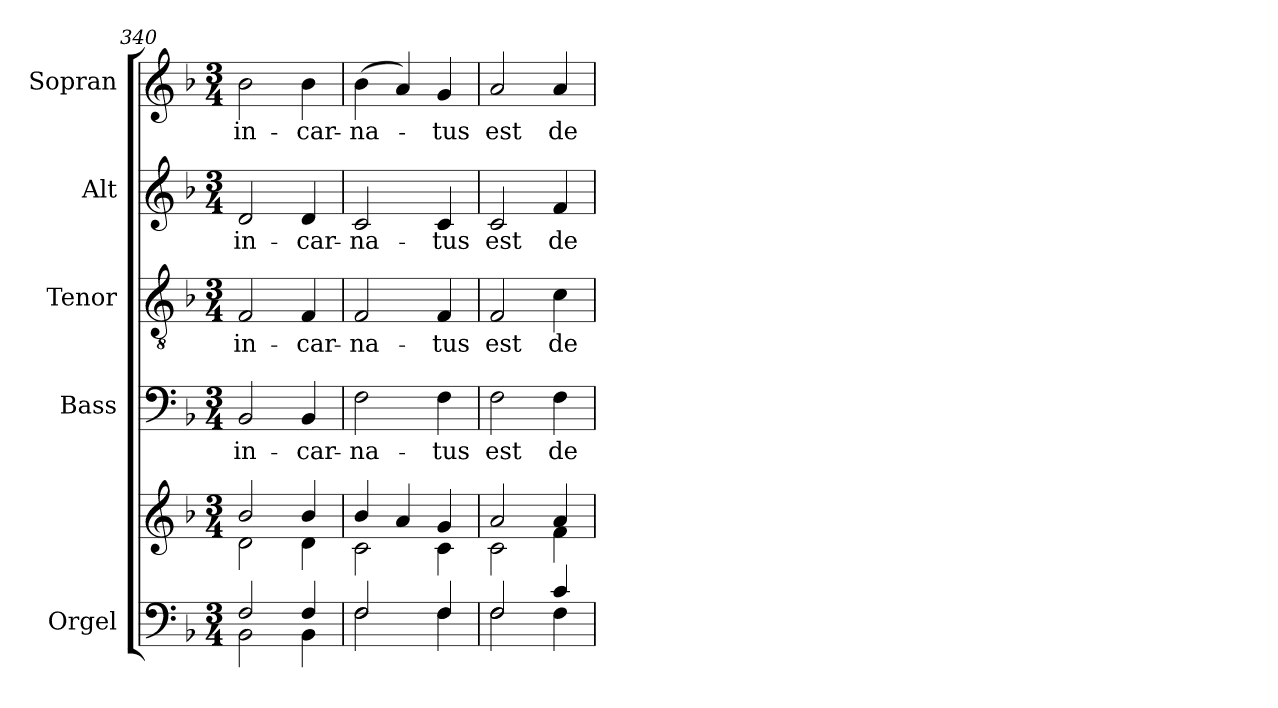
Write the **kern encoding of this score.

**kern	**kern	**kern	**text	**kern	**text	**kern	**text	**kern	**text
*part5	*part5	*part4	*part4	*part3	*part3	*part2	*part2	*part1	*part1
*staff6	*staff5	*staff4	*staff4	*staff3	*staff3	*staff2	*staff2	*staff1	*staff1
*I"Orgel	*	*I"Bass	*	*I"Tenor	*	*I"Alt	*	*I"Sopran	*
*I'Org.	*	*I'B	*	*I'T	*	*I'A	*	*I'S	*
*clefF4	*clefG2	*clefF4	*	*clefGv2	*	*clefG2	*	*clefG2	*
*k[b-]	*k[b-]	*k[b-]	*	*k[b-]	*	*k[b-]	*	*k[b-]	*
*F:	*F:	*F:	*	*F:	*	*F:	*	*F:	*
*M3/4	*M3/4	*M3/4	*	*M3/4	*	*M3/4	*	*M3/4	*
=340	=340	=340	=340	=340	=340	=340	=340	=340	=340
*^	*^	*	*	*	*	*	*	*	*
!	!	!	!	!	!LO:LY:b	!	!LO:LY:b	!	!LO:LY:b	!	!LO:LY:b
2F!/	2BB-!\	2b-!/	2d!\	2BB-/	in-	2F/	in-	2d/	in-	2b-\	in-
!	!	!	!	!	!LO:LY:b	!	!LO:LY:b	!	!LO:LY:b	!	!LO:LY:b
4F!/	4BB-!\	4b-!/	4d!\	4BB-/	-car-	4F/	-car-	4d/	-car-	4b-\	-car-
=341	=341	=341	=341	=341	=341	=341	=341	=341	=341	=341	=341
!	!	!	!	!	!LO:LY:b	!	!LO:LY:b	!	!LO:LY:b	!	!LO:LY:b
2F!/	2F!\	4b-!/	2c!\	2F\	-na-	2F/	-na-	2c/	-na-	(>4b-\	-na-
.	.	4a!/	.	.	.	.	.	.	.	4a/)	.
!	!	!	!	!	!LO:LY:b	!	!LO:LY:b	!	!LO:LY:b	!	!LO:LY:b
4F!/	4F!\	4g!/	4c!\	4F\	-tus	4F/	-tus	4c/	-tus	4g/	-tus
=342	=342	=342	=342	=342	=342	=342	=342	=342	=342	=342	=342
!	!	!	!	!	!LO:LY:b	!	!LO:LY:b	!	!LO:LY:b	!	!LO:LY:b
2F!/	2F!\	2a!/	2c!\	2F\	est	2F/	est	2c/	est	2a/	est
!	!	!	!	!	!LO:LY:b	!	!LO:LY:b	!	!LO:LY:b	!	!LO:LY:b
4c!/	4F!\	4a!/	4f!\	4F\	de	4c\	de	4f/	de	4a/	de
*v	*v	*	*	*	*	*	*	*	*	*	*
*	*v	*v	*	*	*	*	*	*	*	*
=	=	=	=	=	=	=	=	=	=
*-	*-	*-	*-	*-	*-	*-	*-	*-	*-
